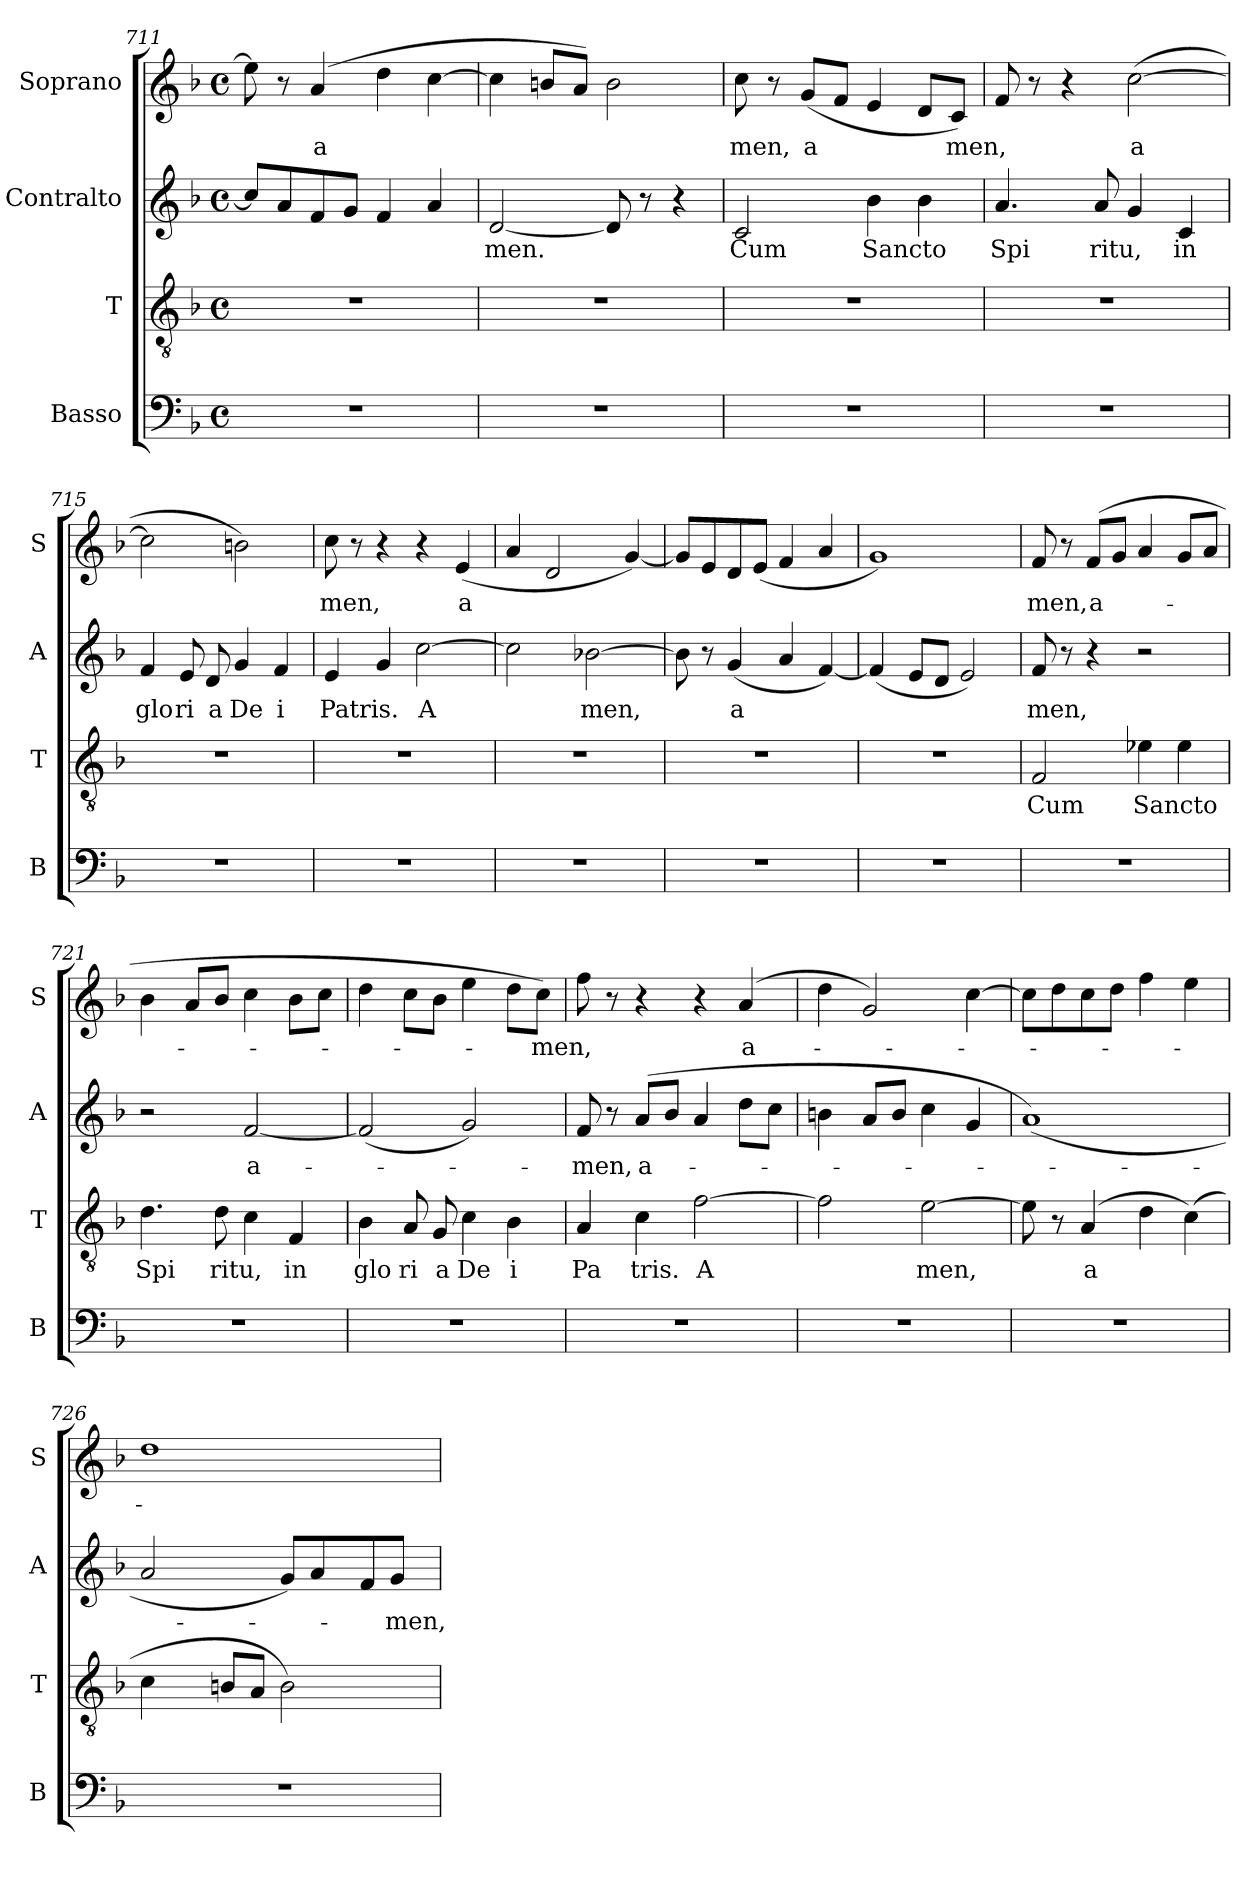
**kern	**kern	**text	**kern	**text	**kern	**text
*part4	*part3	*part3	*part2	*part2	*part1	*part1
*staff4	*staff3	*staff3	*staff2	*staff2	*staff1	*staff1
*I"Basso	*I"T	*	*I"Contralto	*	*I"Soprano	*
*I'B	*I'T	*	*I'A	*	*I'S	*
*clefF4	*clefGv2	*	*clefG2	*	*clefG2	*
*k[b-]	*k[b-]	*	*k[b-]	*	*k[b-]	*
*F:	*F:	*	*F:	*	*F:	*
*M4/4	*M4/4	*	*M4/4	*	*M4/4	*
*met(c)	*met(c)	*	*met(c)	*	*met(c)	*
=711	=711	=711	=711	=711	=711	=711
1r	1r	.	8cc/L]	.	8ee\]	.
.	.	.	8a/	.	8r	.
!	!	!	!	!	!	!LO:LY:b:cj
.	.	.	8f/	.	(>4a/	a
.	.	.	8g/J	.	.	.
.	.	.	4f/	.	4dd\	.
.	.	.	4a/	.	[>4cc\	.
=712	=712	=712	=712	=712	=712	=712
!	!	!	!	!LO:LY:b	!	!
1r	1r	.	[<2d/	men.	4cc\]	.
.	.	.	.	.	8bn/L	.
.	.	.	.	.	8a/J)	.
.	.	.	8d/]	.	2b\	.
.	.	.	8r	.	.	.
.	.	.	4r	.	.	.
!!LO:LB:g=z
=713	=713	=713	=713	=713	=713	=713
!	!	!	!	!LO:LY:b:cj	!	!LO:LY:b:cj
1r	1r	.	2c/	Cum	8cc\	men,
.	.	.	.	.	8r	.
!	!	!	!	!	!	!LO:LY:b:cj
.	.	.	.	.	(<8g/L	a
.	.	.	.	.	8f/J	.
!	!	!	!	!LO:LY:b:cj	!	!
.	.	.	4b-\	Sancto	4e/	.
.	.	.	4b-\	.	8d/L	.
!	!	!	!	!	!	!LO:LY:b
.	.	.	.	.	8c/J)	men,
=714	=714	=714	=714	=714	=714	=714
!	!	!	!	!LO:LY:b:cj	!	!
1r	1r	.	4.a/	Spi	8f/	.
.	.	.	.	.	8r	.
.	.	.	.	.	4r	.
!	!	!	!	!LO:LY:b	!	!
.	.	.	8a/	ritu,	.	.
!	!	!	!	!	!	!LO:LY:b:cj
.	.	.	4g/	.	(>[>2cc\	a
!	!	!	!	!LO:LY:b:cj	!	!
.	.	.	4c/	in	.	.
=715	=715	=715	=715	=715	=715	=715
!	!	!	!	!LO:LY:b:cj	!	!
1r	1r	.	4f/	glo	2cc\]	.
!	!	!	!	!LO:LY:b:cj	!	!
.	.	.	8e/	ri	.	.
!	!	!	!	!LO:LY:b:cj	!	!
.	.	.	8d/	a	.	.
!	!	!	!	!LO:LY:b:cj	!	!
.	.	.	4g/	De	2bn\)	.
!	!	!	!	!LO:LY:b:cj	!	!
.	.	.	4f/	i	.	.
=716	=716	=716	=716	=716	=716	=716
!	!	!	!	!LO:LY:b	!	!LO:LY:b:cj
1r	1r	.	4e/	Patris.	8cc\	men,
.	.	.	.	.	8r	.
.	.	.	4g/	.	4r	.
!	!	!	!	!LO:LY:b:cj	!	!
.	.	.	[>2cc\	A	4r	.
!	!	!	!	!	!	!LO:LY:b:cj
.	.	.	.	.	(<4e/	a
=717	=717	=717	=717	=717	=717	=717
1r	1r	.	2cc\]	.	4a/	.
.	.	.	.	.	2d/	.
!	!	!	!	!LO:LY:b	!	!
.	.	.	[>2b-X\	men,	.	.
.	.	.	.	.	[<4g/)	.
=718	=718	=718	=718	=718	=718	=718
1r	1r	.	8b-\]	.	8g/L]	.
.	.	.	8r	.	8e/	.
!	!	!	!	!LO:LY:b:cj	!	!
.	.	.	(<4g/	a	8d/	.
.	.	.	.	.	(<8e/J	.
.	.	.	4a/	.	4f/	.
.	.	.	[<4f/)	.	4a/	.
=719	=719	=719	=719	=719	=719	=719
1r	1r	.	(<4f/]	.	1g)	.
.	.	.	8e/L	.	.	.
.	.	.	8d/J	.	.	.
.	.	.	2e/)	.	.	.
!!LO:LB:g=z
=720	=720	=720	=720	=720	=720	=720
!	!	!LO:LY:b:cj	!	!LO:LY:b:cj	!	!LO:LY:b:cj
1r	2F/	Cum	8f/	men,	8f/	men,
.	.	.	8r	.	8r	.
!	!	!	!	!	!	!LO:LY:b:cj
.	.	.	4r	.	(>8f/L	a-
.	.	.	.	.	8g/J	.
!	!	!LO:LY:b:cj	!	!	!	!
.	4e-X\	Sancto	2r	.	4a/	.
.	4e-\	.	.	.	8g/L	.
.	.	.	.	.	8a/J	.
=721	=721	=721	=721	=721	=721	=721
!	!	!LO:LY:b:cj	!	!	!	!
1r	4.d\	Spi	2r	.	4b-\	.
.	.	.	.	.	8a/L	.
!	!	!LO:LY:b	!	!	!	!
.	8d\	ritu,	.	.	8b-/J	.
!	!	!	!	!LO:LY:b:cj	!	!
.	4c\	.	[<2f/	a-	4cc\	.
!	!	!LO:LY:b:cj	!	!	!	!
.	4F/	in	.	.	8b-\L	.
.	.	.	.	.	8cc\J	.
=722	=722	=722	=722	=722	=722	=722
!	!	!LO:LY:b:cj	!	!	!	!
1r	4B-\	glo	(<2f/]	.	4dd\	.
!	!	!LO:LY:b:cj	!	!	!	!
.	8A/	ri	.	.	8cc\L	.
!	!	!LO:LY:b:cj	!	!	!	!
.	8G/	a	.	.	8b-\J	.
!	!	!LO:LY:b:cj	!	!	!	!
.	4c\	De	2g/)	.	4ee\	.
!	!	!LO:LY:b:cj	!	!	!	!
.	4B-\	i	.	.	8dd\L	.
!	!	!	!	!	!	!LO:LY:b
.	.	.	.	.	8cc\J)	-men,
=723	=723	=723	=723	=723	=723	=723
!	!	!LO:LY:b:cj	!	!LO:LY:b:cj	!	!
1r	4A/	Pa	8f/	-men,	8ff\	.
.	.	.	8r	.	8r	.
!	!	!LO:LY:b:cj	!	!LO:LY:b:cj	!	!
.	4c\	tris.	(>8a/L	a-	4r	.
.	.	.	8b-/J	.	.	.
!	!	!LO:LY:b:cj	!	!	!	!
.	[>2f\	A	4a/	.	4r	.
!	!	!	!	!	!	!LO:LY:b:cj
.	.	.	8dd\L	.	(>4a/	a-
.	.	.	8cc\J	.	.	.
=724	=724	=724	=724	=724	=724	=724
1r	2f\]	.	4bn\	.	4dd\	.
.	.	.	8a/L	.	2g/)	.
.	.	.	8b/J	.	.	.
!	!	!LO:LY:b	!	!	!	!
.	[>2e\	men,	4cc\	.	.	.
.	.	.	4g/	.	[>4cc\	.
=725	=725	=725	=725	=725	=725	=725
1r	8e\]	.	(>1a)	.	8cc\L]	.
.	8r	.	.	.	8dd\	.
!	!	!LO:LY:b:cj	!	!	!	!
.	(>4A/	a	.	.	8cc\	.
.	.	.	.	.	8dd\J	.
.	4d\	.	.	.	4ff\	.
.	(<4c\)	.	.	.	4ee\	.
!!LO:LB:g=z
=726	=726	=726	=726	=726	=726	=726
*	*^	*	*^	*	*^	*
1r	4c\	8ryy	.	2a/	8ryy	.	1dd	8...ryy	.
.	.	32.ryy	.	.	64ryy	.	.	.	.
.	.	.	.	.	2ryy	.	.	.	.
.	.	2ryy	.	.	.	.	.	.	.
.	.	.	.	.	.	.	.	2ryy	.
.	8Bn/L	.	.	.	.	.	.	.	.
.	8A/J	.	.	.	.	.	.	.	.
.	2B\)	.	.	8g/L)	.	.	.	.	.
.	.	.	.	8a/	.	.	.	.	.
.	.	.	.	.	4ryy	.	.	.	.
.	.	4ryy	.	.	.	.	.	.	.
.	.	.	.	.	.	.	.	4ryy	.
.	.	.	.	8f/	.	.	.	.	.
!	!	!	!	!	!	!LO:LY:b	!	!	!
.	.	.	.	8g/J	.	-men,-	.	.	.
.	.	.	.	.	16..ryy	.	.	.	.
.	.	16ryy	.	.	.	.	.	.	.
.	.	64ryy	.	.	.	.	.	64ryy	.
*	*v	*v	*	*	*	*	*v	*v	*
*	*	*	*v	*v	*	*	*
=	=	=	=	=	=	=
*-	*-	*-	*-	*-	*-	*-
